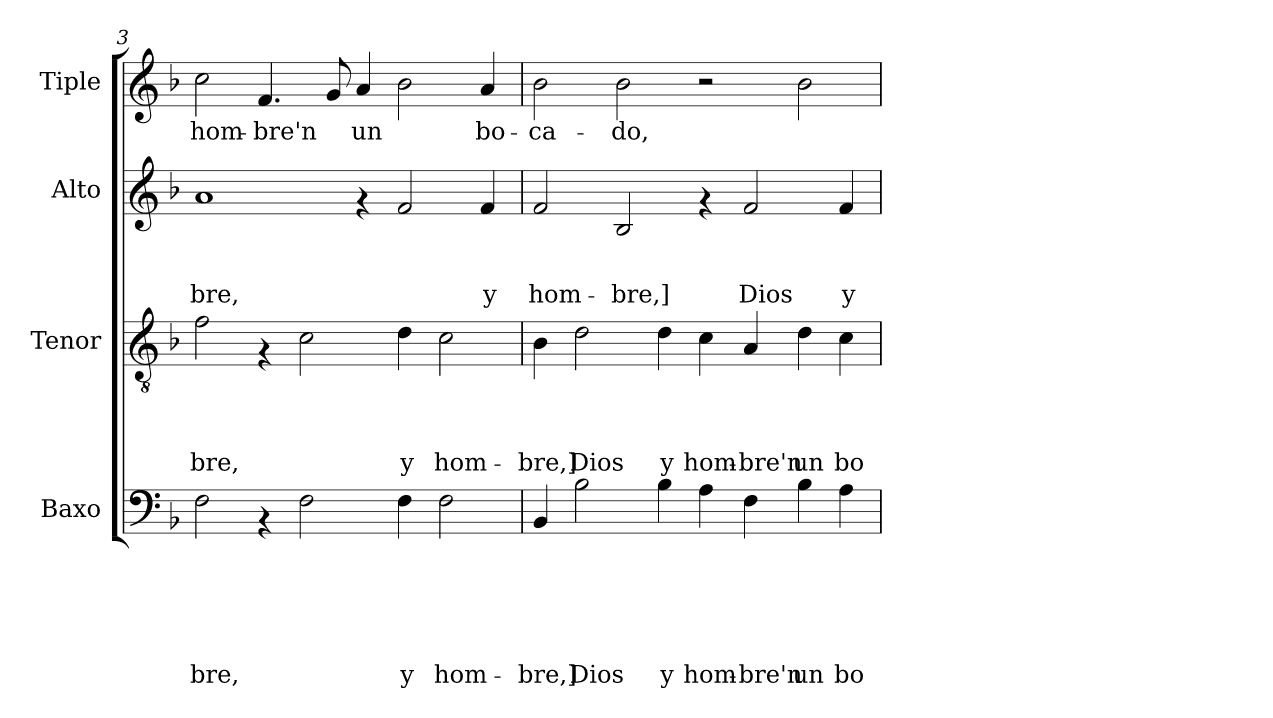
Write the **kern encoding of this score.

**kern	**text	**text	**text	**text	**text	**text	**kern	**text	**text	**text	**text	**kern	**text	**text	**text	**kern	**text
*part4	*part4	*part4	*part4	*part4	*part4	*part4	*part3	*part3	*part3	*part3	*part3	*part2	*part2	*part2	*part2	*part1	*part1
*staff4	*staff4	*staff4	*staff4	*staff4	*staff4	*staff4	*staff3	*staff3	*staff3	*staff3	*staff3	*staff2	*staff2	*staff2	*staff2	*staff1	*staff1
*I"Baxo	*	*	*	*	*	*	*I"Tenor	*	*	*	*	*I"Alto	*	*	*	*I"Tiple	*
*clefF4	*	*	*	*	*	*	*clefGv2	*	*	*	*	*clefG2	*	*	*	*clefG2	*
*k[b-]	*	*	*	*	*	*	*k[b-]	*	*	*	*	*k[b-]	*	*	*	*k[b-]	*
*F:	*	*	*	*	*	*	*F:	*	*	*	*	*F:	*	*	*	*F:	*
=3	=3	=3	=3	=3	=3	=3	=3	=3	=3	=3	=3	=3	=3	=3	=3	=3	=3
!	!	!	!	!	!	!LO:LY:b	!	!	!	!	!LO:LY:b	!	!	!	!LO:LY:b	!	!LO:LY:b
2F\	.	.	.	.	.	-bre,	2f\	.	.	.	-bre,	1a	.	.	-bre,	2cc\	hom-
!	!	!	!	!	!	!	!	!	!	!	!	!	!	!	!	!	!LO:LY:b
4rAA	.	.	.	.	.	.	4rF	.	.	.	.	.	.	.	.	4.f/	-bre'n
2F\	.	.	.	.	.	.	2c\	.	.	.	.	.	.	.	.	.	.
.	.	.	.	.	.	.	.	.	.	.	.	.	.	.	.	8g/	.
!	!	!	!	!	!	!	!	!	!	!	!	!	!	!	!	!	!LO:LY:b
.	.	.	.	.	.	.	.	.	.	.	.	4rf	.	.	.	4a/	un
!	!	!	!	!	!	!LO:LY:b	!	!	!	!	!LO:LY:b	!	!	!	!	!	!
4F\	.	.	.	.	.	y	4d\	.	.	.	y	2f/	.	.	.	2b-\	.
!	!	!	!	!	!	!LO:LY:b	!	!	!	!	!LO:LY:b	!	!	!	!	!	!
2F\	.	.	.	.	.	hom-	2c\	.	.	.	hom-	.	.	.	.	.	.
!	!	!	!	!	!	!	!	!	!	!	!	!	!	!	!LO:LY:b	!	!LO:LY:b
.	.	.	.	.	.	.	.	.	.	.	.	4f/	.	.	y	4a/	bo-
=4	=4	=4	=4	=4	=4	=4	=4	=4	=4	=4	=4	=4	=4	=4	=4	=4	=4
!	!	!	!	!	!	!LO:LY:b	!	!	!	!	!LO:LY:b	!	!	!	!LO:LY:b	!	!LO:LY:b
4BB-/	.	.	.	.	.	-bre,]	4B-\	.	.	.	-bre,]	2f/	.	.	hom-	2b-\	-ca-
!	!	!	!	!	!	!LO:LY:b	!	!	!	!	!LO:LY:b	!	!	!	!	!	!
2B-\	.	.	.	.	.	Dios	2d\	.	.	.	Dios	.	.	.	.	.	.
!	!	!	!	!	!	!	!	!	!	!	!	!	!	!	!LO:LY:b	!	!LO:LY:b
.	.	.	.	.	.	.	.	.	.	.	.	2B-/	.	.	-bre,]	2b-\	-do,
!	!	!	!	!	!	!LO:LY:b	!	!	!	!	!LO:LY:b	!	!	!	!	!	!
4B-\	.	.	.	.	.	y	4d\	.	.	.	y	.	.	.	.	.	.
!	!	!	!	!	!	!LO:LY:b	!	!	!	!	!LO:LY:b	!	!	!	!	!	!
4A\	.	.	.	.	.	hom-	4c\	.	.	.	hom-	4rf	.	.	.	2r	.
!	!	!	!	!	!	!LO:LY:b	!	!	!	!	!LO:LY:b	!	!	!	!LO:LY:b	!	!
4F\	.	.	.	.	.	-bre'n	4A/	.	.	.	-bre'n	2f/	.	.	Dios	.	.
!	!	!	!	!	!	!LO:LY:b	!	!	!	!	!LO:LY:b	!	!	!	!	!	!
4B-\	.	.	.	.	.	un	4d\	.	.	.	un	.	.	.	.	2b-\	.
!	!	!	!	!	!	!LO:LY:b	!	!	!	!	!LO:LY:b	!	!	!	!LO:LY:b	!	!
4A\	.	.	.	.	.	bo-	4c\	.	.	.	bo-	4f/	.	.	y	.	.
=	=	=	=	=	=	=	=	=	=	=	=	=	=	=	=	=	=
*-	*-	*-	*-	*-	*-	*-	*-	*-	*-	*-	*-	*-	*-	*-	*-	*-	*-
